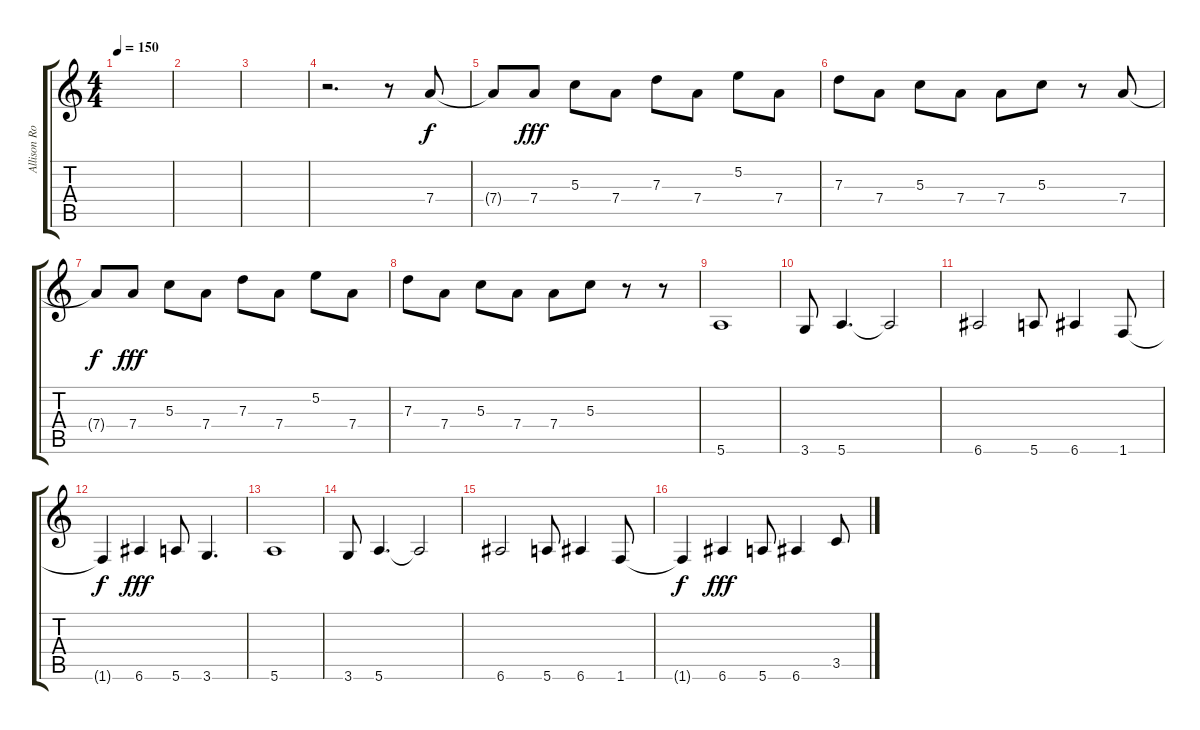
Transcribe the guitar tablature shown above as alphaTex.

\track ("Allison Robertson (Lead)" "Allison Ro") {instrument distortionguitar}
\staff {score tabs}
\tuning (E4 B3 G3 D3 A2 E2) {hide}
\ts (4 4)
\tempo 150
\clef g2
\ks c
|
|
|
r.2{d} r.8 7.4.8 |
7.4{t}.8{dy f} 7.4.8{dy fff} 5.3.8 7.4.8 7.3.8 7.4.8 5.2.8 7.4.8 |
7.3.8 7.4.8 5.3.8 7.4.8 7.4.8 5.3.8 r.8 7.4.8 |
7.4{t}.8{dy f} 7.4.8{dy fff} 5.3.8 7.4.8 7.3.8 7.4.8 5.2.8 7.4.8 |
7.3.8 7.4.8 5.3.8 7.4.8 7.4.8 5.3.8 r.8 r.8 |
5.6.1 |
3.6.8 5.6.4{d} 5.6{t}.2 |
6.6.2 5.6.8 6.6.4 1.6.8 |
1.6{t}.4{dy f} 6.6.4{dy fff} 5.6.8 3.6.4{d} |
5.6.1 |
3.6.8 5.6.4{d} 5.6{t}.2 |
6.6.2 5.6.8 6.6.4 1.6.8 |
1.6{t}.4{dy f} 6.6.4{dy fff} 5.6.8 6.6.4 3.5.8
